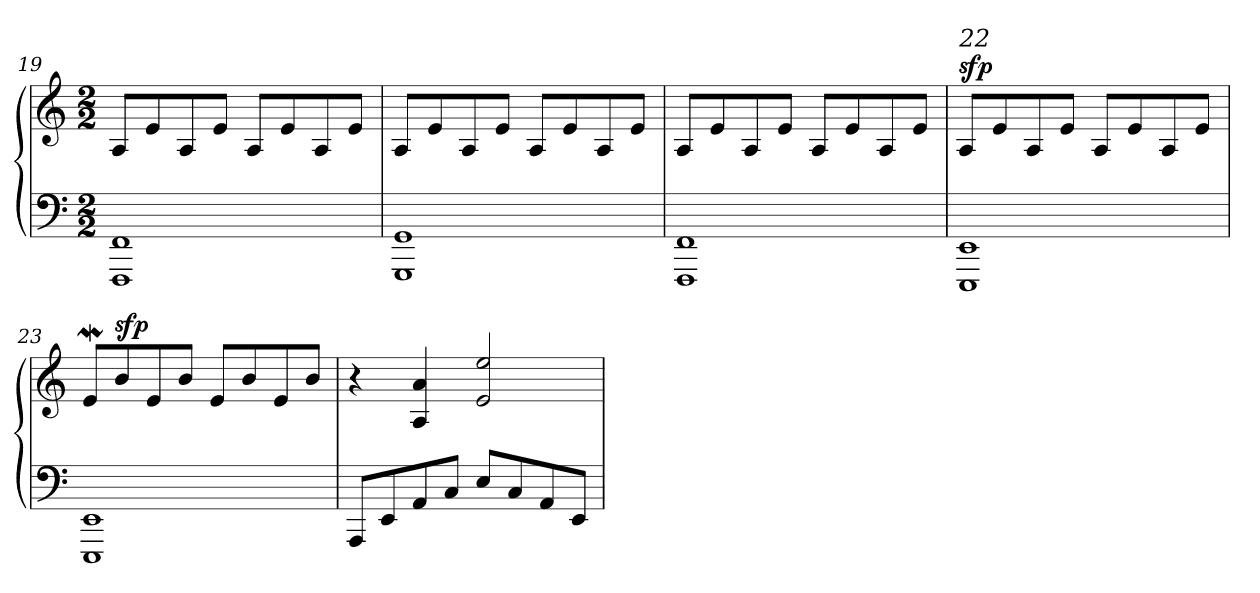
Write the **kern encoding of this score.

**kern	**kern	**dynam
*part1	*part1	*part1
*staff2	*staff1	*staff1/2
*clefF4	*clefG2	*
*k[]	*k[]	*
*M2/2	*M2/2	*
=19	=19	=19
*^	*	*
1FF	1FFF	8A/L	.
.	.	8e/	.
.	.	8A/	.
.	.	8e/J	.
.	.	8A/L	.
.	.	8e/	.
.	.	8A/	.
.	.	8e/J	.
=20	=20	=20	=20
1GG	1GGG	8A/L	.
.	.	8e/	.
.	.	8A/	.
.	.	8e/J	.
.	.	8A/L	.
.	.	8e/	.
.	.	8A/	.
.	.	8e/J	.
=21	=21	=21	=21
1FF	1FFF	8A/L	.
.	.	8e/	.
.	.	8A/	.
.	.	8e/J	.
.	.	8A/L	.
.	.	8e/	.
.	.	8A/	.
.	.	8e/J	.
!!LO:LB:g=z
=22	=22	=22	=22
!	!	!LO:TX:a:i:t=22	!
!	!	!	!LO:DY:a
1EE	1EEE	8A/L	sfp
.	.	8e/	.
.	.	8A/	.
.	.	8e/J	.
.	.	8A/L	.
.	.	8e/	.
.	.	8A/	.
.	.	8e/J	.
=23	=23	=23	=23
1EE	1EEE	8eW/L	.
!	!	!	!LO:DY:a
.	.	8b/	sfp
.	.	8e/	.
.	.	8b/J	.
.	.	8e/L	.
.	.	8b/	.
.	.	8e/	.
.	.	8b/J	.
*v	*v	*	*
=24	=24	=24
8AAA/L	4r	.
8EE/	.	.
8AA/	4A/ 4a/	.
8C/J	.	.
8E/L	2e/ 2ee/	.
8C/	.	.
8AA/	.	.
8EE/J	.	.
=	=	=
*-	*-	*-
